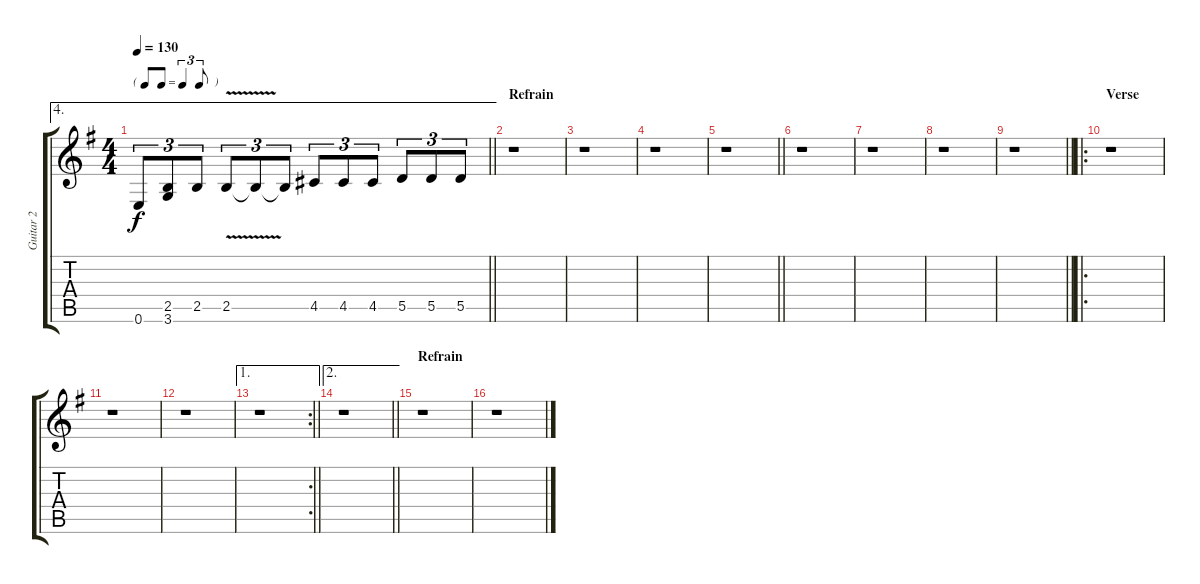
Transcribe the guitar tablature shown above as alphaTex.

\track ("Guitar 2" "Guitar 2") {instrument overdrivenguitar}
\staff {score tabs}
\tuning (E4 B3 G3 D3 A2 E2) {hide}
\ae 4
\ts (4 4)
\tf triplet8th
\tempo 130
\clef g2
\barLineRight lightlight
\ks eminor
0.6.8{tu (3 2) dy f} (2.5 3.6).8{tu (3 2)} 2.5.8{tu (3 2)} 2.5{v}.8{tu (3 2)} 2.5{t}.8{tu (3 2)} 2.5{t}.8{tu (3 2)} 4.5.8{tu (3 2)} 4.5.8{tu (3 2)} 4.5.8{tu (3 2)} 5.5.8{tu (3 2)} 5.5.8{tu (3 2)} 5.5.8{tu (3 2)} |
\section ("" "Refrain")
r.1 |
r.1 |
r.1 |
\barLineRight lightlight
r.1 |
r.1 |
r.1 |
r.1 |
\barLineRight lightlight
r.1 |
\ro
\section ("" "Verse")
r.1 |
r.1 |
r.1 |
\ae 1
\rc 2
\barLineRight lightlight
r.1 |
\ae 2
\barLineRight lightlight
r.1 |
\section ("" "Refrain")
r.1 |
r.1
